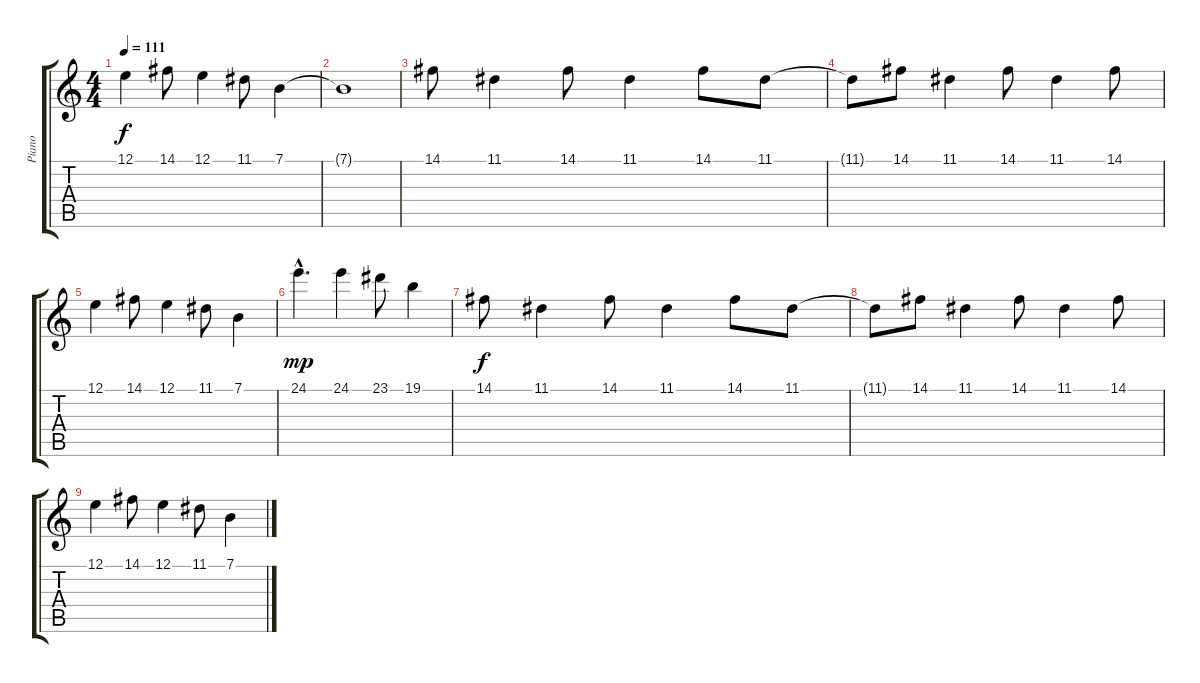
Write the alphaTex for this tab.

\track ("Piano" "Piano") {instrument acousticgrandpiano}
\staff {score tabs}
\tuning (E4 B3 G3 D3 A2 E2) {hide}
\ts (4 4)
\tempo 111
\clef g2
\ks c
12.1.4{dy f} 14.1.8 12.1.4 11.1.8 7.1.4 |
7.1{t}.1 |
14.1.8{volume 7} 11.1.4 14.1.8 11.1.4 14.1.8 11.1.8 |
11.1{t}.8 14.1.8 11.1.4 14.1.8 11.1.4 14.1.8 |
12.1.4 14.1.8 12.1.4 11.1.8 7.1.4 |
24.1{hac}.4{d dy mp} 24.1.4 23.1.8 19.1.4 |
14.1.8{dy f volume 0} 11.1.4 14.1.8 11.1.4 14.1.8 11.1.8 |
11.1{t}.8 14.1.8 11.1.4 14.1.8 11.1.4 14.1.8 |
12.1.4 14.1.8 12.1.4 11.1.8 7.1.4
